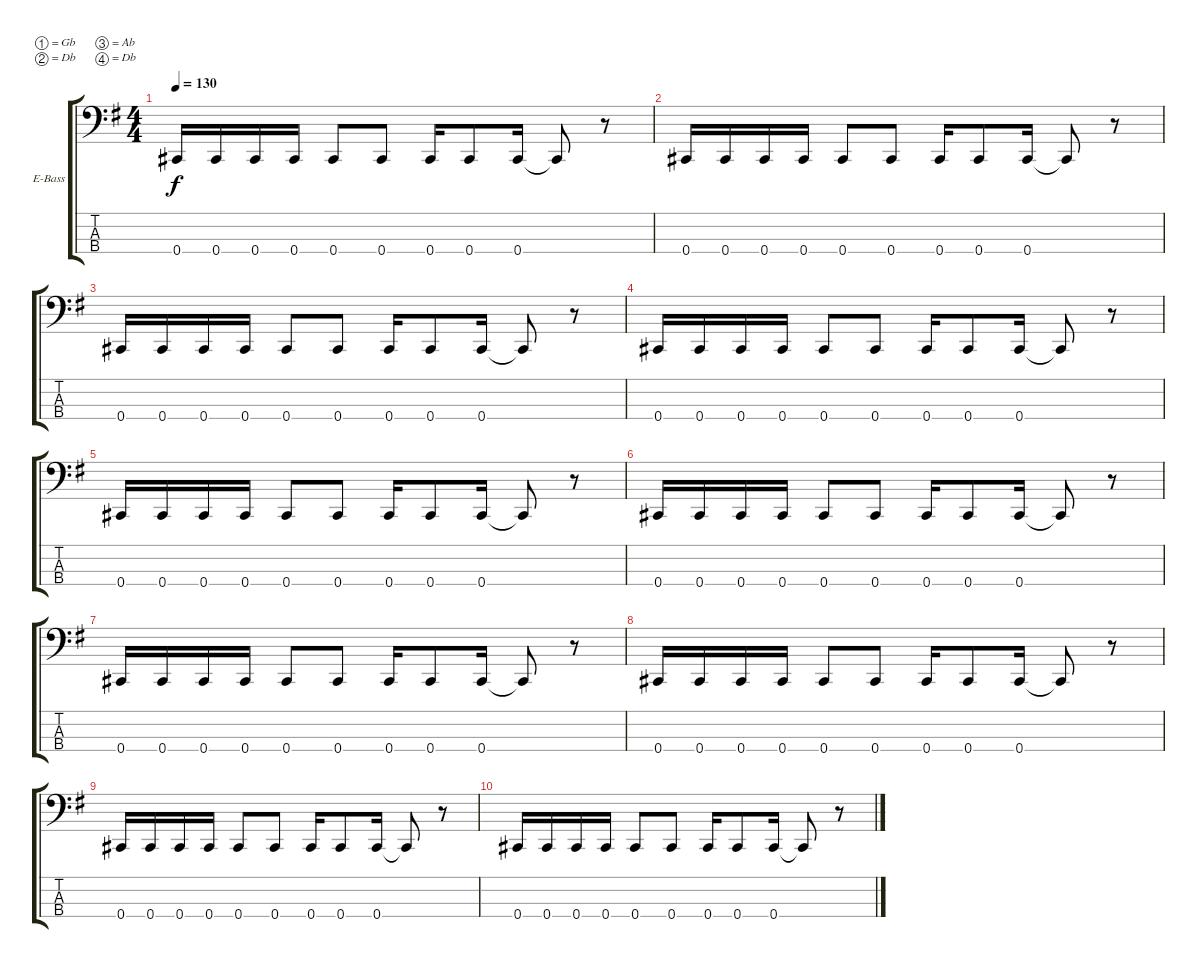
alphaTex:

\bracketExtendMode groupsimilarinstruments
\firstSystemTrackNameOrientation horizontal
\otherSystemsTrackNameOrientation horizontal
\track ("Bass" "E-Bass") {instrument electricbassfinger}
\staff {score tabs}
\tuning (Gb2 Db2 Ab1 Db1)
\ts (4 4)
\tempo 130
\clef f4
\scale
1.05549
\ks g
0.4.16{dy f} 0.4.16 0.4.16 0.4.16 0.4.8 0.4.8 0.4.16 0.4.8 0.4.16 0.4{t}.8 r.8 |
\scale
0.944515 0.4.16 0.4.16 0.4.16 0.4.16 0.4.8 0.4.8 0.4.16 0.4.8 0.4.16 0.4{t}.8 r.8 |
\scale
1.05549 0.4.16 0.4.16 0.4.16 0.4.16 0.4.8 0.4.8 0.4.16 0.4.8 0.4.16 0.4{t}.8 r.8 |
\scale
0.944515 0.4.16 0.4.16 0.4.16 0.4.16 0.4.8 0.4.8 0.4.16 0.4.8 0.4.16 0.4{t}.8 r.8 |
\scale
1.05549 0.4.16 0.4.16 0.4.16 0.4.16 0.4.8 0.4.8 0.4.16 0.4.8 0.4.16 0.4{t}.8 r.8 |
\scale
0.944515 0.4.16 0.4.16 0.4.16 0.4.16 0.4.8 0.4.8 0.4.16 0.4.8 0.4.16 0.4{t}.8 r.8 |
\scale
1.05549 0.4.16 0.4.16 0.4.16 0.4.16 0.4.8 0.4.8 0.4.16 0.4.8 0.4.16 0.4{t}.8 r.8 |
\scale
0.944515 0.4.16 0.4.16 0.4.16 0.4.16 0.4.8 0.4.8 0.4.16 0.4.8 0.4.16 0.4{t}.8 r.8 |
\scale
1.05549 0.4.16 0.4.16 0.4.16 0.4.16 0.4.8 0.4.8 0.4.16 0.4.8 0.4.16 0.4{t}.8 r.8 |
\scale
0.944515 0.4.16 0.4.16 0.4.16 0.4.16 0.4.8 0.4.8 0.4.16 0.4.8 0.4.16 0.4{t}.8 r.8
